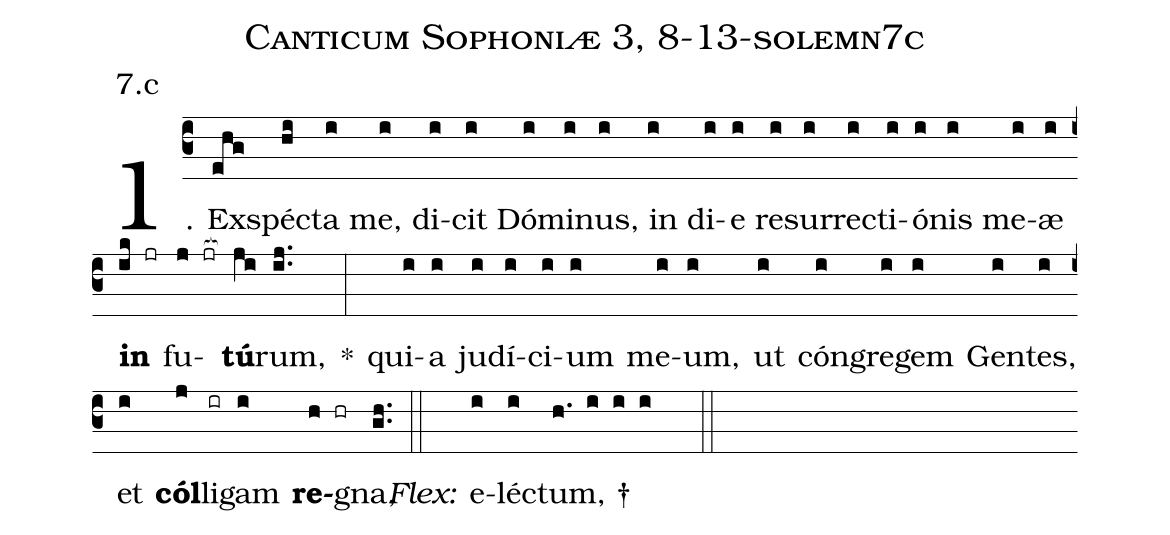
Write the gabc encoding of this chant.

name: Canticum Sophoniæ 3, 8-13-solemn7c;
annotation: 7.c;
%%
(c3)1. Ex(ehg)spéc(hi)ta(i) me,(i) di(i)cit(i) Dó(i)mi(i)nus,(i) in(i) di(i)e(i) re(i)sur(i)rec(i)ti(i)ó(i)nis(i) me(i)æ(i) <b>in</b>(ik jr) fu(j jr[ocb:1{])<b>tú</b>(ji[ocb:0}])rum,(ij..) *(:) qui(i)a(i) ju(i)dí(i)ci(i)um(i) me(i)um,(i) ut(i) cón(i)gre(i)gem(i) Gen(i)tes,(i) et(i) <b>cól</b>(j)li(ir)gam(i) <b>re</b>(h hr)gna,(gh..) (::)
<i>Flex:</i>()  e(i)léc(i)tum, †(h. i i i  ::)
